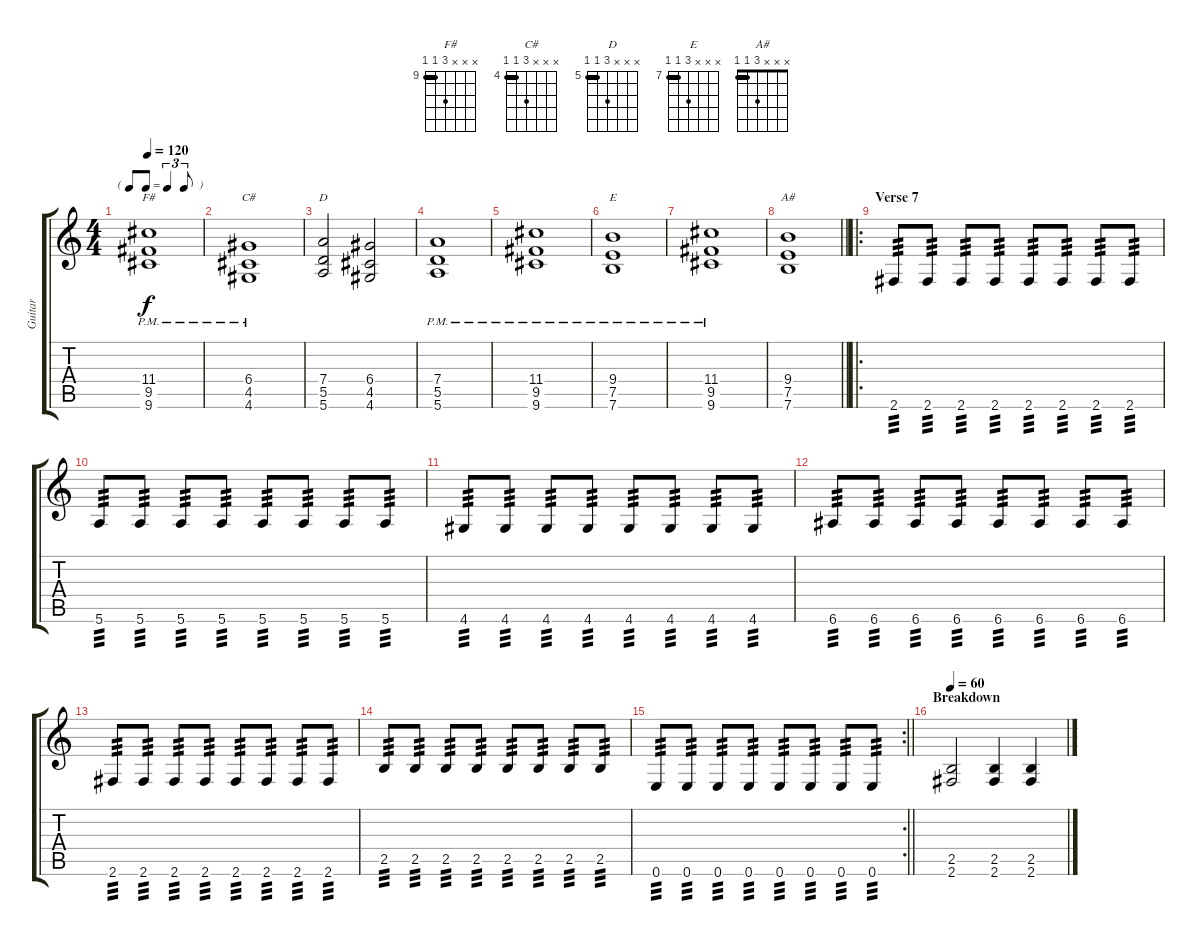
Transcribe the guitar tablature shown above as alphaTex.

\track ("Guitar" "Guitar") {instrument distortionguitar}
\staff {score tabs}
\tuning (E4 B3 G3 D3 A2 E2) {hide}
\chord ("F#" x x x 11 9 9) {firstfret 9 barre 9}
\chord ("C#" x x x 6 4 4) {firstfret 4 barre 4}
\chord ("D" x x x 7 5 5) {firstfret 5 barre 5}
\chord ("E" x x x 9 7 7) {firstfret 7 barre 7}
\chord ("A#" x x x 3 1 1) {barre 1}
\ts (4 4)
\tf triplet8th
\tempo 120
\clef g2
\ks c
(11.4{pm} 9.5 9.6).1{ch "F#" dy f} |
(6.4{pm} 4.5 4.6).1{ch "C#"} |
(7.4 5.5 5.6).2{ch "D"} (6.4 4.5 4.6).2 |
(7.4{pm} 5.5 5.6).1 |
(11.4{pm} 9.5 9.6).1 |
(9.4{pm} 7.5 7.6).1{ch "E"} |
(11.4{pm} 9.5 9.6).1 |
\barLineRight lightlight
(9.4 7.5 7.6).1{ch "A#"} |
\ro
\section ("" "Verse 7")
2.6.8{tp 3} 2.6.8{tp 3} 2.6.8{tp 3} 2.6.8{tp 3} 2.6.8{tp 3} 2.6.8{tp 3} 2.6.8{tp 3} 2.6.8{tp 3} |
5.6.8{tp 3} 5.6.8{tp 3} 5.6.8{tp 3} 5.6.8{tp 3} 5.6.8{tp 3} 5.6.8{tp 3} 5.6.8{tp 3} 5.6.8{tp 3} |
4.6.8{tp 3} 4.6.8{tp 3} 4.6.8{tp 3} 4.6.8{tp 3} 4.6.8{tp 3} 4.6.8{tp 3} 4.6.8{tp 3} 4.6.8{tp 3} |
6.6.8{tp 3} 6.6.8{tp 3} 6.6.8{tp 3} 6.6.8{tp 3} 6.6.8{tp 3} 6.6.8{tp 3} 6.6.8{tp 3} 6.6.8{tp 3} |
2.6.8{tp 3} 2.6.8{tp 3} 2.6.8{tp 3} 2.6.8{tp 3} 2.6.8{tp 3} 2.6.8{tp 3} 2.6.8{tp 3} 2.6.8{tp 3} |
2.5.8{tp 3} 2.5.8{tp 3} 2.5.8{tp 3} 2.5.8{tp 3} 2.5.8{tp 3} 2.5.8{tp 3} 2.5.8{tp 3} 2.5.8{tp 3} |
\rc 2
\barLineRight lightlight
0.6.8{tp 3} 0.6.8{tp 3} 0.6.8{tp 3} 0.6.8{tp 3} 0.6.8{tp 3} 0.6.8{tp 3} 0.6.8{tp 3} 0.6.8{tp 3} |
\section ("" "Breakdown")
\tempo 60
(2.5 2.6).2 (2.5 2.6).4 (2.5 2.6).4
